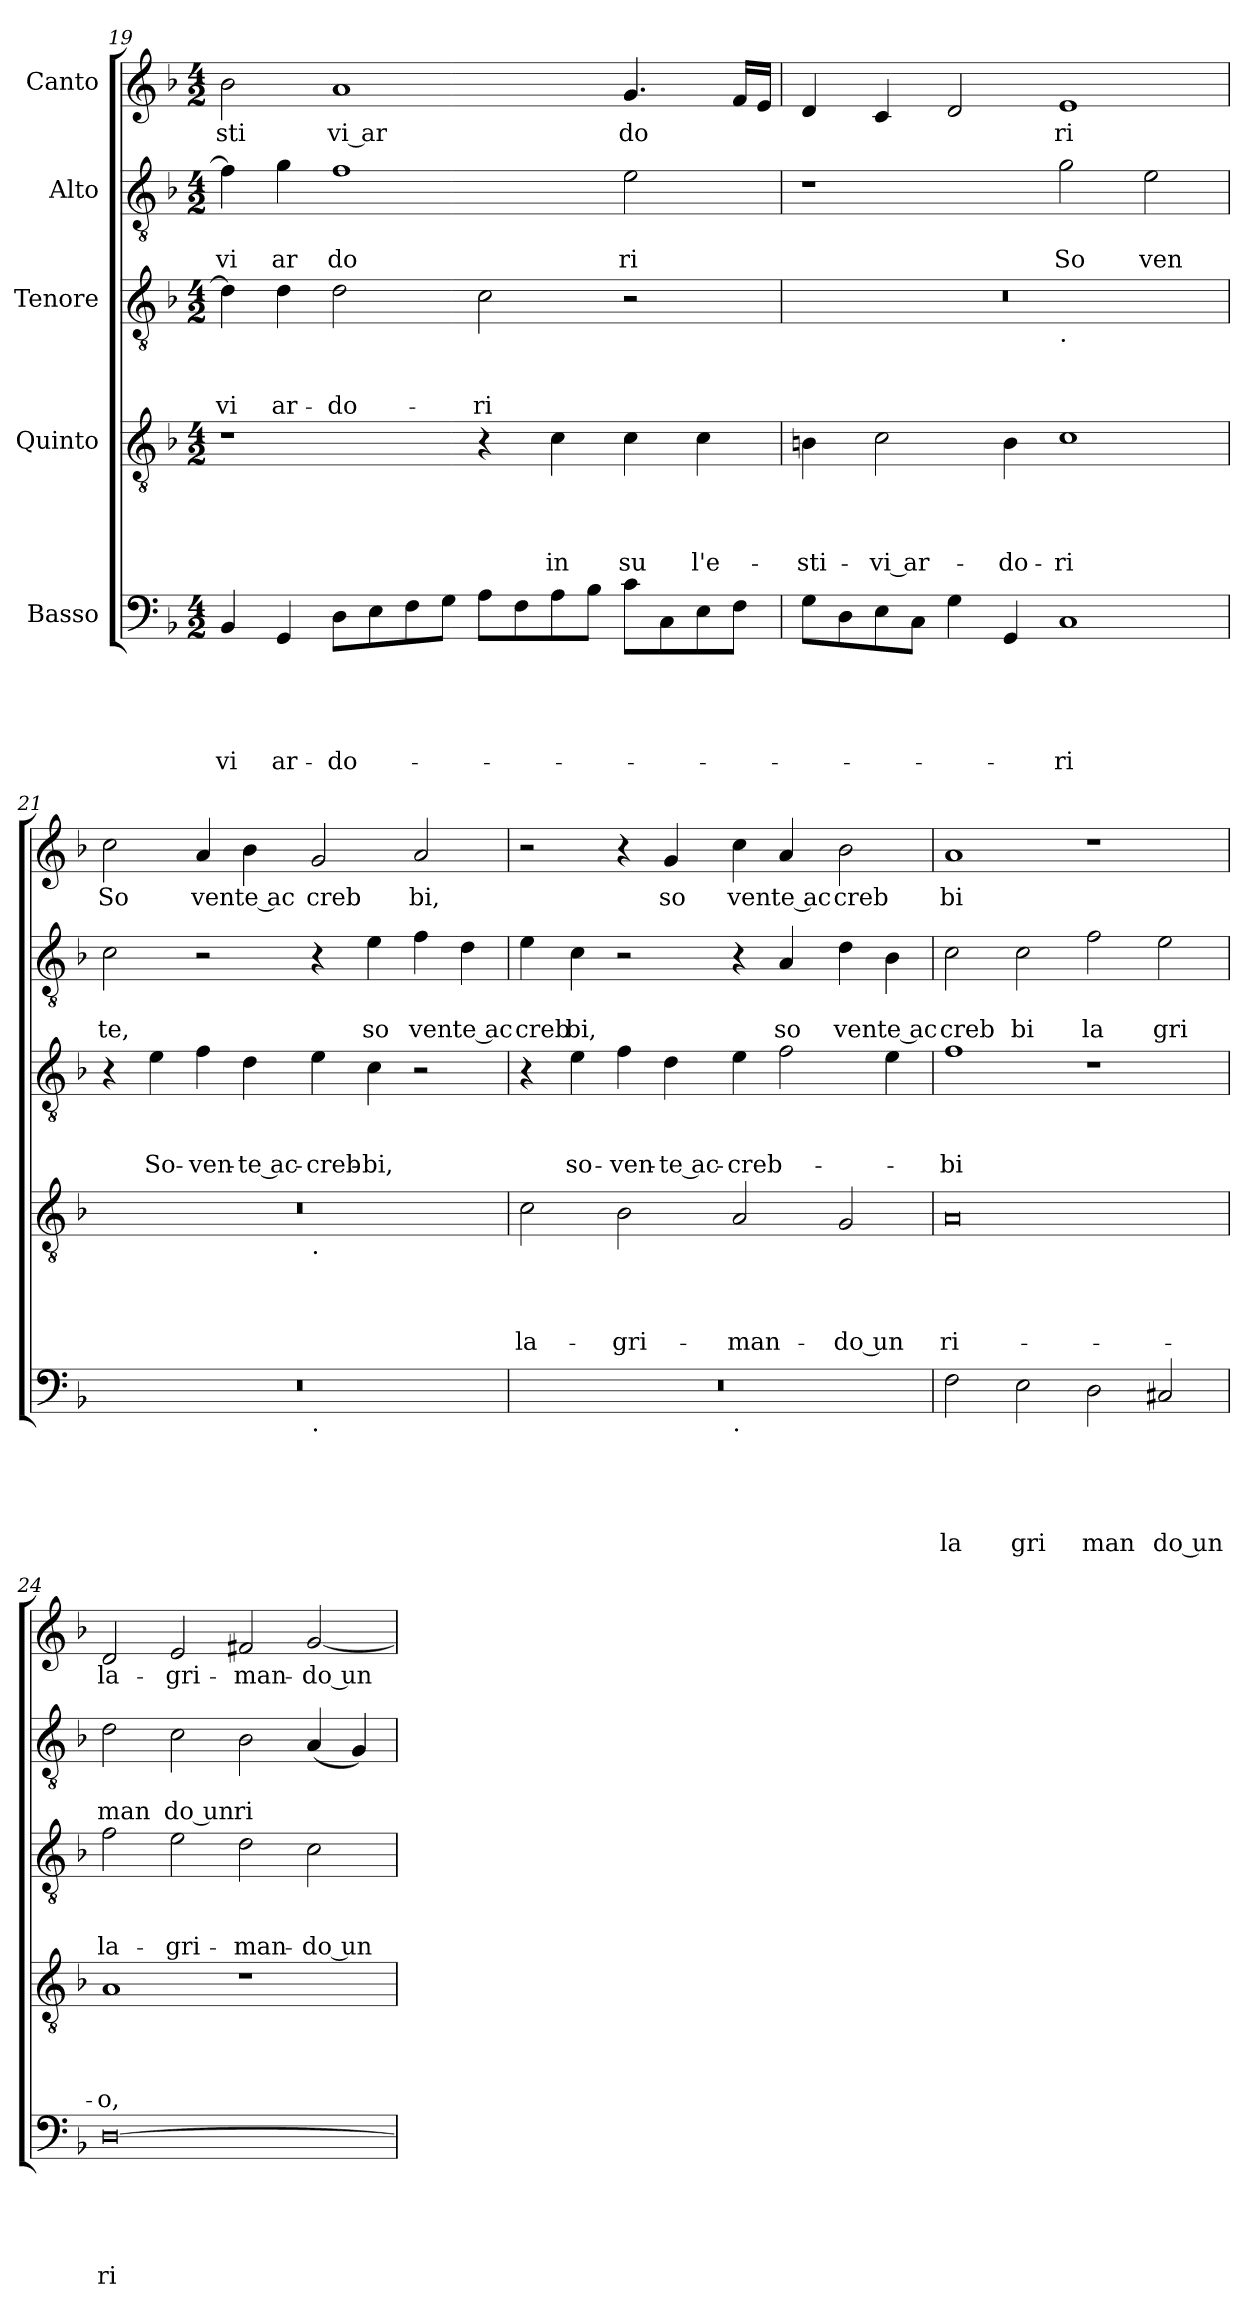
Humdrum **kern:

**kern	**text	**text	**text	**text	**text	**kern	**text	**text	**text	**text	**kern	**text	**text	**text	**kern	**text	**text	**kern	**text
*part5	*part5	*part5	*part5	*part5	*part5	*part4	*part4	*part4	*part4	*part4	*part3	*part3	*part3	*part3	*part2	*part2	*part2	*part1	*part1
*staff5	*staff5	*staff5	*staff5	*staff5	*staff5	*staff4	*staff4	*staff4	*staff4	*staff4	*staff3	*staff3	*staff3	*staff3	*staff2	*staff2	*staff2	*staff1	*staff1
*I"Basso	*	*	*	*	*	*I"Quinto	*	*	*	*	*I"Tenore	*	*	*	*I"Alto	*	*	*I"Canto	*
!!LO:LB:g=z
*clefF4	*	*	*	*	*	*clefGv2	*	*	*	*	*clefGv2	*	*	*	*clefGv2	*	*	*clefG2	*
*k[b-]	*	*	*	*	*	*k[b-]	*	*	*	*	*k[b-]	*	*	*	*k[b-]	*	*	*k[b-]	*
*F:	*	*	*	*	*	*F:	*	*	*	*	*F:	*	*	*	*F:	*	*	*F:	*
*M4/2	*	*	*	*	*	*M4/2	*	*	*	*	*M4/2	*	*	*	*M4/2	*	*	*M4/2	*
=19	=19	=19	=19	=19	=19	=19	=19	=19	=19	=19	=19	=19	=19	=19	=19	=19	=19	=19	=19
!	!	!	!	!	!LO:LY:b	!	!	!	!	!	!	!	!	!LO:LY:b	!	!	!LO:LY:b	!	!LO:LY:b
4BB-/	.	.	.	.	-vi	1r	.	.	.	.	4d\]	.	.	vi	4f\]	.	vi	2b-\	-sti
!	!	!	!	!	!LO:LY:b	!	!	!	!	!	!	!	!	!LO:LY:b	!	!	!LO:LY:b	!	!
4GG/	.	.	.	.	ar-	.	.	.	.	.	4d\	.	.	ar-	4g\	.	ar	.	.
!	!	!	!	!	!LO:LY:b	!	!	!	!	!	!	!	!	!LO:LY:b	!	!	!LO:LY:b	!	!LO:LY:b:rj
8D\L	.	.	.	.	-do-	.	.	.	.	.	2d\	.	.	-do-	1f	.	do	1a	vi ar
8E\	.	.	.	.	.	.	.	.	.	.	.	.	.	.	.	.	.	.	.
8F\	.	.	.	.	.	.	.	.	.	.	.	.	.	.	.	.	.	.	.
8G\J	.	.	.	.	.	.	.	.	.	.	.	.	.	.	.	.	.	.	.
!	!	!	!	!	!	!	!	!	!	!	!	!	!	!LO:LY:b	!	!	!	!	!
8A\L	.	.	.	.	.	4r	.	.	.	.	2c\	.	.	-ri	.	.	.	.	.
8F\	.	.	.	.	.	.	.	.	.	.	.	.	.	.	.	.	.	.	.
!	!	!	!	!	!	!	!	!	!	!LO:LY:b	!	!	!	!	!	!	!	!	!
8A\	.	.	.	.	.	4c\	.	.	.	in	.	.	.	.	.	.	.	.	.
8B-\J	.	.	.	.	.	.	.	.	.	.	.	.	.	.	.	.	.	.	.
!	!	!	!	!	!	!	!	!	!	!LO:LY:b	!	!	!	!	!	!	!LO:LY:b	!	!LO:LY:b
8c\L	.	.	.	.	.	4c\	.	.	.	su	2r	.	.	.	2e\	.	ri	4.g/	do
8C\	.	.	.	.	.	.	.	.	.	.	.	.	.	.	.	.	.	.	.
!	!	!	!	!	!	!	!	!	!	!LO:LY:b	!	!	!	!	!	!	!	!	!
8E\	.	.	.	.	.	4c\	.	.	.	l'e-	.	.	.	.	.	.	.	.	.
8F\J	.	.	.	.	.	.	.	.	.	.	.	.	.	.	.	.	.	16f/LL	.
.	.	.	.	.	.	.	.	.	.	.	.	.	.	.	.	.	.	16e/JJ	.
=20	=20	=20	=20	=20	=20	=20	=20	=20	=20	=20	=20	=20	=20	=20	=20	=20	=20	=20	=20
!	!	!	!	!	!	!	!	!	!	!LO:LY:b	!	!	!	!	!	!	!	!	!
*	*	*	*	*	*	*	*	*	*	*	*^	*	*	*	*	*	*	*	*
8G\L	.	.	.	.	.	4Bn\	.	.	.	-sti-	0r	1ryy	.	.	.	1r	.	.	4d/	.
8D\	.	.	.	.	.	.	.	.	.	.	.	.	.	.	.	.	.	.	.	.
!	!	!	!	!	!	!	!	!	!	!LO:LY:b:rj	!	!	!	!	!	!	!	!	!	!
8E\	.	.	.	.	.	2c\	.	.	.	-vi ar-	.	.	.	.	.	.	.	.	4c/	.
8C\J	.	.	.	.	.	.	.	.	.	.	.	.	.	.	.	.	.	.	.	.
4G\	.	.	.	.	.	.	.	.	.	.	.	.	.	.	.	.	.	.	2d/	.
!	!	!	!	!	!	!	!	!	!	!LO:LY:b	!	!	!	!	!	!	!	!	!	!
4GG/	.	.	.	.	.	4B\	.	.	.	-do-	.	.	.	.	.	.	.	.	.	.
!	!	!	!	!	!	!	!	!	!	!	!	!LO:TX:b:t=.	!	!	!	!	!	!	!	!
!	!	!	!	!	!LO:LY:b	!	!	!	!	!LO:LY:b	!	!	!	!	!	!	!	!LO:LY:b	!	!LO:LY:b
1C	.	.	.	.	-ri	1c	.	.	.	-ri	.	1ryy	.	.	.	2g\	.	So	1e	ri
!	!	!	!	!	!	!	!	!	!	!	!	!	!	!	!	!	!	!LO:LY:b	!	!
.	.	.	.	.	.	.	.	.	.	.	.	.	.	.	.	2e\	.	ven	.	.
=21	=21	=21	=21	=21	=21	=21	=21	=21	=21	=21	=21	=21	=21	=21	=21	=21	=21	=21	=21	=21
!	!	!	!	!	!	!	!	!	!	!	!	!	!	!	!	!	!	!LO:LY:b	!	!LO:LY:b
*^	*	*	*	*	*	*^	*	*	*	*	*v	*v	*	*	*	*	*	*	*	*
0r	1ryy	.	.	.	.	.	0r	1ryy	.	.	.	.	4r	.	.	.	2c\	.	te,	2cc\	So
!	!	!	!	!	!	!	!	!	!	!	!	!	!	!	!	!LO:LY:b	!	!	!	!	!
.	.	.	.	.	.	.	.	.	.	.	.	.	4e\	.	.	So-	.	.	.	.	.
!	!	!	!	!	!	!	!	!	!	!	!	!	!	!	!	!LO:LY:b	!	!	!	!	!LO:LY:b
.	.	.	.	.	.	.	.	.	.	.	.	.	4f\	.	.	-ven-	2r	.	.	4a/	ven
!	!	!	!	!	!	!	!	!	!	!	!	!	!	!	!	!LO:LY:b:rj	!	!	!	!	!LO:LY:b:rj
.	.	.	.	.	.	.	.	.	.	.	.	.	4d\	.	.	-te ac-	.	.	.	4b-\	te ac
!	!	!	!	!	!	!	!	!LO:TX:b:t=.	!	!	!	!	!	!	!	!	!	!	!	!	!
!	!LO:TX:b:t=.	!	!	!	!	!	!	!	!	!	!	!	!	!	!	!	!	!	!	!	!
!	!	!	!	!	!	!	!	!	!	!	!	!	!	!	!	!LO:LY:b	!	!	!	!	!LO:LY:b
.	1ryy	.	.	.	.	.	.	1ryy	.	.	.	.	4e\	.	.	-creb-	4r	.	.	2g/	creb
!	!	!	!	!	!	!	!	!	!	!	!	!	!	!	!	!LO:LY:b	!	!	!LO:LY:b	!	!
.	.	.	.	.	.	.	.	.	.	.	.	.	4c\	.	.	-bi,	4e\	.	so	.	.
!	!	!	!	!	!	!	!	!	!	!	!	!	!	!	!	!	!	!	!LO:LY:b	!	!LO:LY:b
.	.	.	.	.	.	.	.	.	.	.	.	.	2r	.	.	.	4f\	.	ven	2a/	bi,
!	!	!	!	!	!	!	!	!	!	!	!	!	!	!	!	!	!	!	!LO:LY:b:rj	!	!
.	.	.	.	.	.	.	.	.	.	.	.	.	.	.	.	.	4d\	.	te ac	.	.
=22	=22	=22	=22	=22	=22	=22	=22	=22	=22	=22	=22	=22	=22	=22	=22	=22	=22	=22	=22	=22	=22
!	!	!	!	!	!	!	!	!	!	!	!	!LO:LY:b	!	!	!	!	!	!	!LO:LY:b	!	!
*	*	*	*	*	*	*	*v	*v	*	*	*	*	*	*	*	*	*	*	*	*	*
0r	1ryy	.	.	.	.	.	2c\	.	.	.	la-	4r	.	.	.	4e\	.	creb	2r	.
!	!	!	!	!	!	!	!	!	!	!	!	!	!	!	!LO:LY:b	!	!	!LO:LY:b	!	!
.	.	.	.	.	.	.	.	.	.	.	.	4e\	.	.	so-	4c\	.	bi,	.	.
!	!	!	!	!	!	!	!	!	!	!	!LO:LY:b	!	!	!	!LO:LY:b	!	!	!	!	!
.	.	.	.	.	.	.	2B-\	.	.	.	-gri-	4f\	.	.	-ven-	2r	.	.	4r	.
!	!	!	!	!	!	!	!	!	!	!	!	!	!	!	!LO:LY:b:rj	!	!	!	!	!LO:LY:b
.	.	.	.	.	.	.	.	.	.	.	.	4d\	.	.	-te ac-	.	.	.	4g/	so
!	!LO:TX:b:t=.	!	!	!	!	!	!	!	!	!	!	!	!	!	!	!	!	!	!	!
!	!	!	!	!	!	!	!	!	!	!	!LO:LY:b	!	!	!	!LO:LY:b	!	!	!	!	!LO:LY:b
.	1ryy	.	.	.	.	.	2A/	.	.	.	-man-	4e\	.	.	-creb-	4r	.	.	4cc\	ven
!	!	!	!	!	!	!	!	!	!	!	!	!	!	!	!	!	!	!LO:LY:b	!	!LO:LY:b:rj
.	.	.	.	.	.	.	.	.	.	.	.	2f\	.	.	.	4A/	.	so	4a/	te ac
!	!	!	!	!	!	!	!	!	!	!	!LO:LY:b:rj	!	!	!	!	!	!	!LO:LY:b	!	!LO:LY:b
.	.	.	.	.	.	.	2G/	.	.	.	-do un	.	.	.	.	4d\	.	ven	2b-\	creb
!	!	!	!	!	!	!	!	!	!	!	!	!	!	!	!	!	!	!LO:LY:b:rj	!	!
.	.	.	.	.	.	.	.	.	.	.	.	4e\	.	.	.	4B-\	.	te ac	.	.
!!LO:PB:g=z
=23	=23	=23	=23	=23	=23	=23	=23	=23	=23	=23	=23	=23	=23	=23	=23	=23	=23	=23	=23	=23
!	!	!	!	!	!	!LO:LY:b	!	!	!	!	!LO:LY:b	!	!	!	!LO:LY:b	!	!	!LO:LY:b	!	!LO:LY:b
*v	*v	*	*	*	*	*	*	*	*	*	*	*	*	*	*	*	*	*	*	*
2F\	.	.	.	.	la	0A	.	.	.	ri-	1f	.	.	-bi	2c\	.	creb	1a	bi
!	!	!	!	!	!LO:LY:b	!	!	!	!	!	!	!	!	!	!	!	!LO:LY:b	!	!
2E\	.	.	.	.	gri	.	.	.	.	.	.	.	.	.	2c\	.	bi	.	.
!	!	!	!	!	!LO:LY:b	!	!	!	!	!	!	!	!	!	!	!	!LO:LY:b	!	!
2D\	.	.	.	.	man	.	.	.	.	.	1r	.	.	.	2f\	.	la	1r	.
!	!	!	!	!	!LO:LY:b:rj	!	!	!	!	!	!	!	!	!	!	!	!LO:LY:b	!	!
2C#X/	.	.	.	.	do un	.	.	.	.	.	.	.	.	.	2e\	.	gri	.	.
=24	=24	=24	=24	=24	=24	=24	=24	=24	=24	=24	=24	=24	=24	=24	=24	=24	=24	=24	=24
!	!	!	!	!	!LO:LY:b	!	!	!	!	!LO:LY:b	!	!	!	!LO:LY:b	!	!	!LO:LY:b	!	!LO:LY:b
[>0D	.	.	.	.	ri	1A	.	.	.	-o,	2f\	.	.	la-	2d\	.	man	2d/	la-
!	!	!	!	!	!	!	!	!	!	!	!	!	!	!LO:LY:b	!	!	!LO:LY:b:rj	!	!LO:LY:b
.	.	.	.	.	.	.	.	.	.	.	2e\	.	.	-gri-	2c\	.	do un	2e/	-gri-
!	!	!	!	!	!	!	!	!	!	!	!	!	!	!LO:LY:b	!	!	!LO:LY:b	!	!LO:LY:b
.	.	.	.	.	.	1r	.	.	.	.	2d\	.	.	-man-	2B-\	.	ri	2f#X/	-man-
!	!	!	!	!	!	!	!	!	!	!	!	!	!	!LO:LY:b:rj	!	!	!	!	!LO:LY:b
.	.	.	.	.	.	.	.	.	.	.	2c\	.	.	-do un	(4A/	.	.	[<2g/	-do un
.	.	.	.	.	.	.	.	.	.	.	.	.	.	.	4G/)	.	.	.	.
=	=	=	=	=	=	=	=	=	=	=	=	=	=	=	=	=	=	=	=
*-	*-	*-	*-	*-	*-	*-	*-	*-	*-	*-	*-	*-	*-	*-	*-	*-	*-	*-	*-
